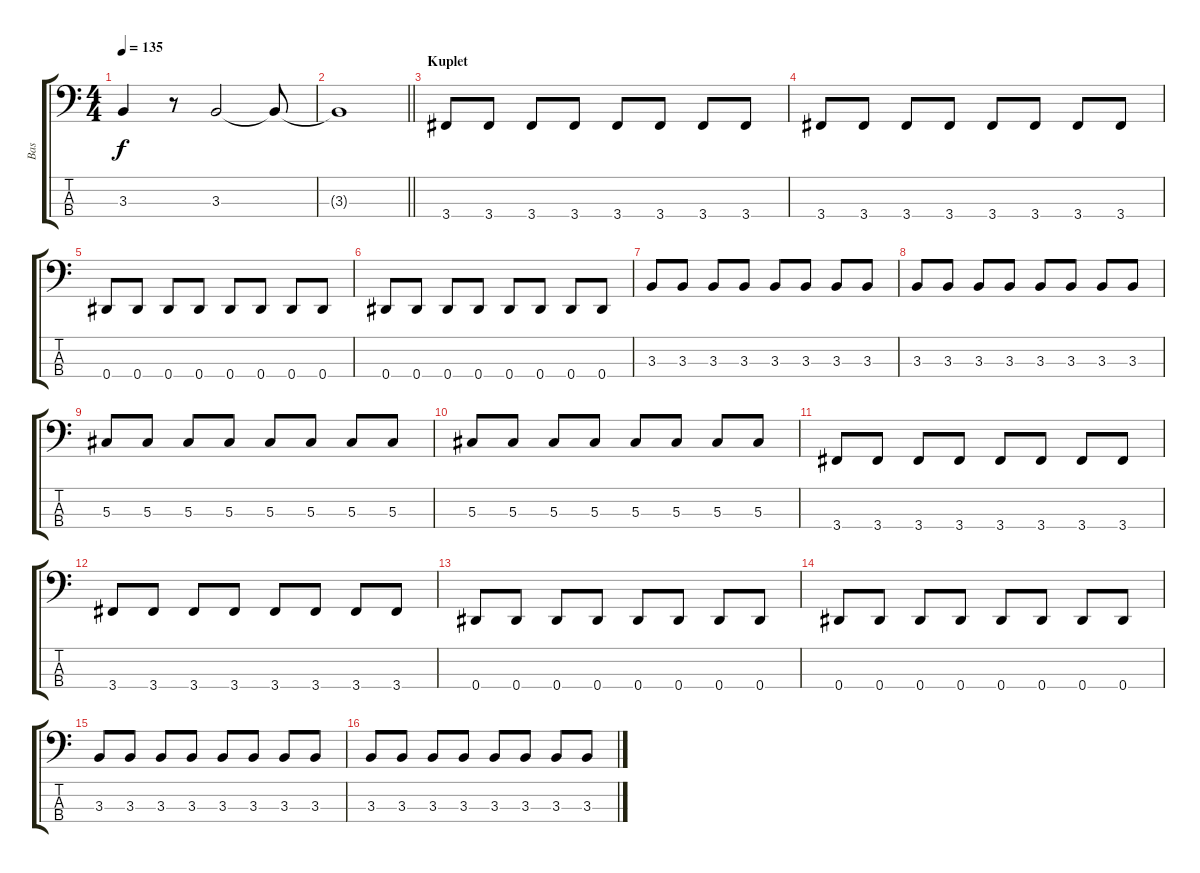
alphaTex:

\track ("Bas" "Bas") {instrument electricbassfinger}
\staff {score tabs}
\tuning (Gb2 Db2 Ab1 Eb1) {hide}
\ts (4 4)
\tempo 135
\clef f4
\ks c
3.3.4{dy f} r.8 3.3.2 3.3{t}.8 |
\barLineRight lightlight
3.3{t}.1 |
\section ("" "Kuplet")
3.4.8 3.4.8 3.4.8 3.4.8 3.4.8 3.4.8 3.4.8 3.4.8 |
3.4.8 3.4.8 3.4.8 3.4.8 3.4.8 3.4.8 3.4.8 3.4.8 |
0.4.8 0.4.8 0.4.8 0.4.8 0.4.8 0.4.8 0.4.8 0.4.8 |
0.4.8 0.4.8 0.4.8 0.4.8 0.4.8 0.4.8 0.4.8 0.4.8 |
3.3.8 3.3.8 3.3.8 3.3.8 3.3.8 3.3.8 3.3.8 3.3.8 |
3.3.8 3.3.8 3.3.8 3.3.8 3.3.8 3.3.8 3.3.8 3.3.8 |
5.3.8 5.3.8 5.3.8 5.3.8 5.3.8 5.3.8 5.3.8 5.3.8 |
5.3.8 5.3.8 5.3.8 5.3.8 5.3.8 5.3.8 5.3.8 5.3.8 |
3.4.8 3.4.8 3.4.8 3.4.8 3.4.8 3.4.8 3.4.8 3.4.8 |
3.4.8 3.4.8 3.4.8 3.4.8 3.4.8 3.4.8 3.4.8 3.4.8 |
0.4.8 0.4.8 0.4.8 0.4.8 0.4.8 0.4.8 0.4.8 0.4.8 |
0.4.8 0.4.8 0.4.8 0.4.8 0.4.8 0.4.8 0.4.8 0.4.8 |
3.3.8 3.3.8 3.3.8 3.3.8 3.3.8 3.3.8 3.3.8 3.3.8 |
3.3.8 3.3.8 3.3.8 3.3.8 3.3.8 3.3.8 3.3.8 3.3.8
